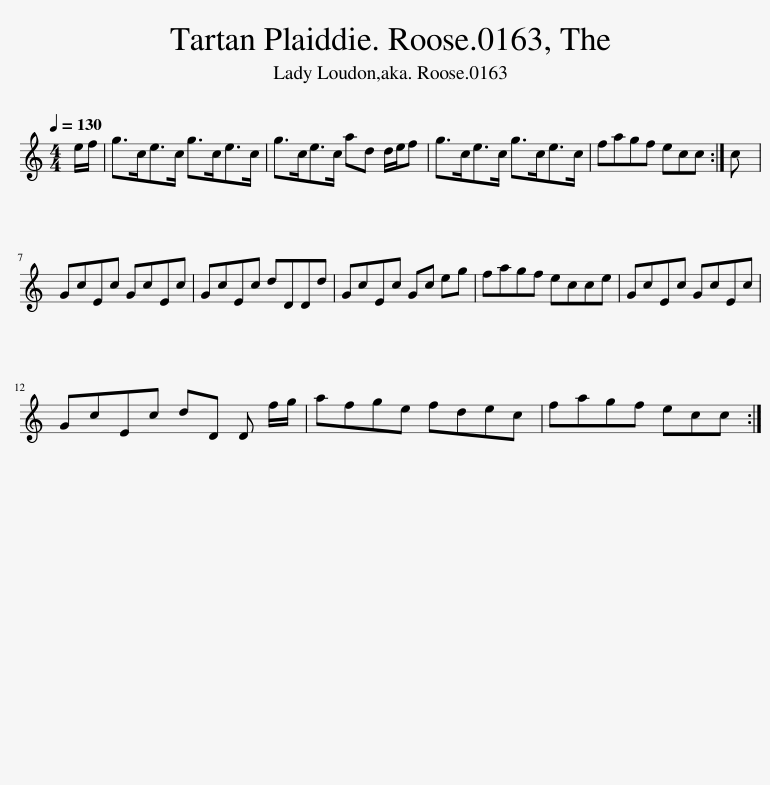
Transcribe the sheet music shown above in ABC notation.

X:1
L:1/8
Q:1/4=130
M:4/4
I:linebreak $
K:C
V:1 treble
V:1
 e/f/ | g>ce>c g>ce>c | g>ce>c ad d/e/f | g>ce>c g>ce>c | fagf ecc :| %5
 c |$ GcEc GcEc | GcEc dDDd | GcEc Gc eg | fagf ecce | %10
 GcEc GcEc |$ GcEc dD D f/g/ | afge fdec | fagf ecc :| %14
